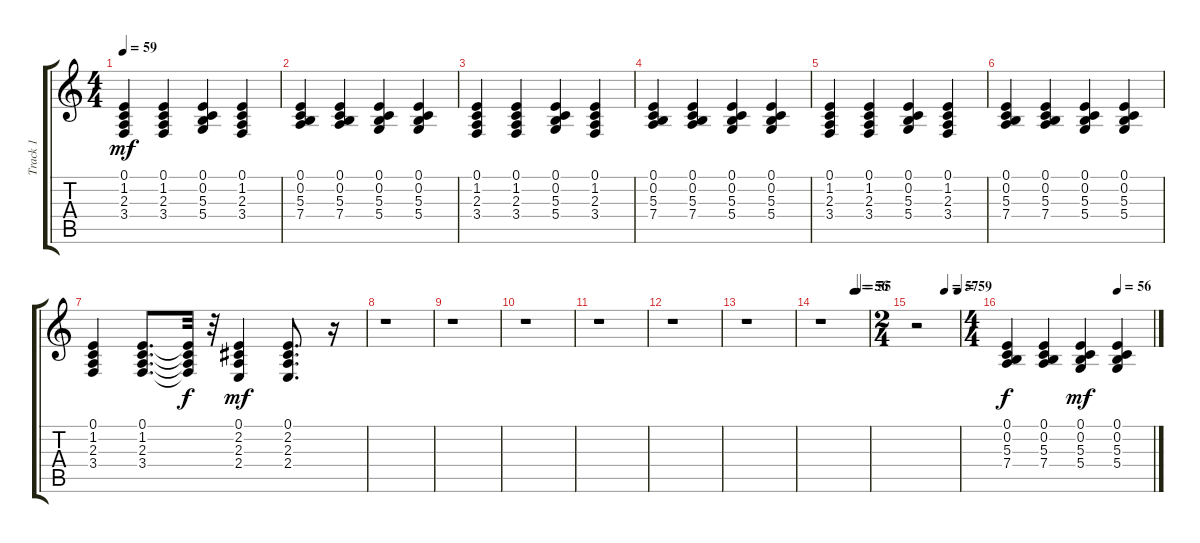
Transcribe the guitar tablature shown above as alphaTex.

\track ("Track 1" "Track 1") {instrument acousticgrandpiano}
\staff {score tabs}
\tuning (E4 B3 G3 D3 A2 E2) {hide}
\ts (4 4)
\tempo 59
\clef g2
\ks c
(0.1 1.2 2.3 3.4).4{dy mf} (0.1 1.2 2.3 3.4).4 (0.1 0.2 5.3 5.4).4 (0.1 1.2 2.3 3.4).4 |
(0.1 0.2 5.3 7.4).4 (0.1 0.2 5.3 7.4).4 (0.1 0.2 5.3 5.4).4 (0.1 0.2 5.3 5.4).4 |
(0.1 1.2 2.3 3.4).4 (0.1 1.2 2.3 3.4).4 (0.1 0.2 5.3 5.4).4 (0.1 1.2 2.3 3.4).4 |
(0.1 0.2 5.3 7.4).4 (0.1 0.2 5.3 7.4).4 (0.1 0.2 5.3 5.4).4 (0.1 0.2 5.3 5.4).4 |
(0.1 1.2 2.3 3.4).4 (0.1 1.2 2.3 3.4).4 (0.1 0.2 5.3 5.4).4 (0.1 1.2 2.3 3.4).4 |
(0.1 0.2 5.3 7.4).4 (0.1 0.2 5.3 7.4).4 (0.1 0.2 5.3 5.4).4 (0.1 0.2 5.3 5.4).4 |
(0.1 1.2 2.3 3.4).4 (0.1 1.2 2.3 3.4).8{d} (0.1{t} 1.2{t} 2.3{t} 3.4{t}).32{dy f} r.32 (0.1 2.2 2.3 2.4).4{dy mf} (0.1 2.2 2.3 2.4).8{d} r.16 |
r.1 |
r.1 |
r.1 |
r.1 |
r.1 |
r.1 |
\tempo (56 0.7083333333333334)
\tempo (55 0.7708333333333334)
r.1 |
\ts (2 4)
\tempo (57 0.6666666666666666)
\tempo (59 0.9791666666666666)
r.2 |
\ts (4 4)
\tempo (56 0.75)
(0.1 0.2 5.3 7.4).4{dy f} (0.1 0.2 5.3 7.4).4 (0.1 0.2 5.3 5.4).4{dy mf} (0.1 0.2 5.3 5.4).4
